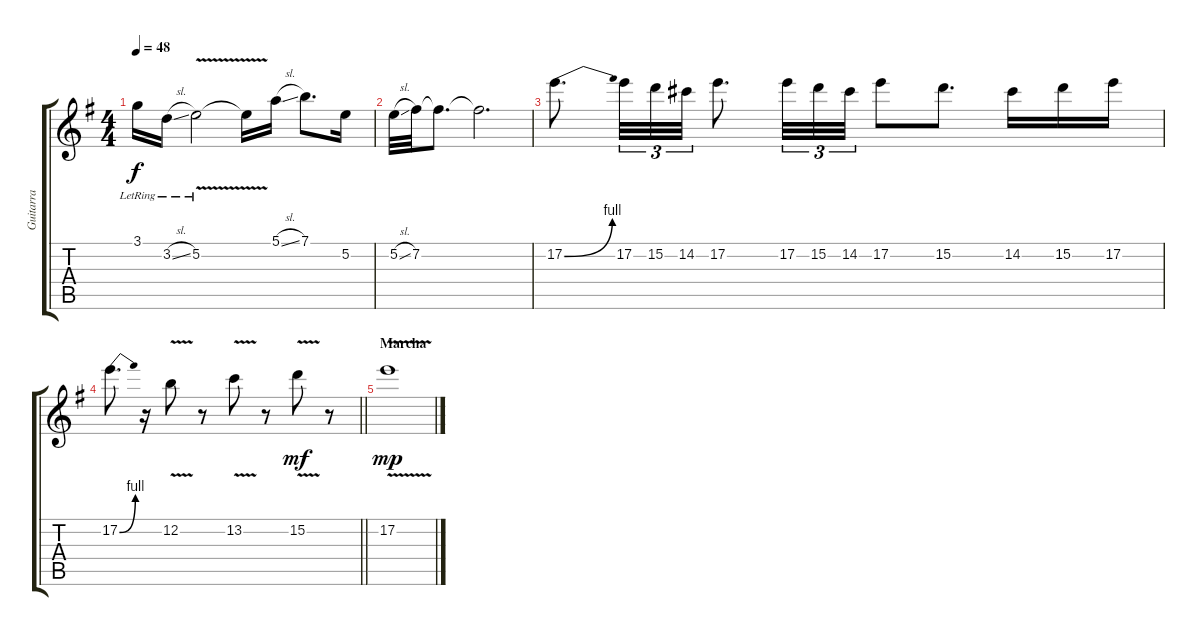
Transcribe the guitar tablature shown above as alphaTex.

\track ("Guitarra" "Guitarra") {instrument overdrivenguitar}
\staff {score tabs}
\tuning (E4 B3 G3 D3 A2 E2) {hide}
\ts (4 4)
\tempo 48
\clef g2
\ks g
3.1{lr}.16{dy f} 3.2{sl lr}.16 5.2{v lr}.2 5.2{t}.16 5.1{sl}.16 7.1.8{d} 5.2.16 |
5.2{sl}.32 7.2.32 7.2{t}.8{d} 7.2{t}.2{d} |
17.2{be (bend 0 0 60 4)}.8{d} 17.2.32{tu (3 2)} 15.2.32{tu (3 2)} 14.2.32{tu (3 2)} 17.2.8{d} 17.2.32{tu (3 2)} 15.2.32{tu (3 2)} 14.2.32{tu (3 2)} 17.2.8 15.2.8{d} 14.2.16 15.2.16 17.2.16 |
\barLineRight lightlight
17.2{be (bend 0 0 60 4)}.8{d} r.16 12.2{v}.8 r.8 13.2{v}.8 r.8 15.2{v}.8{dy mf} r.8 |
\section ("" "Marcha")
17.2{v}.1{dy mp}
